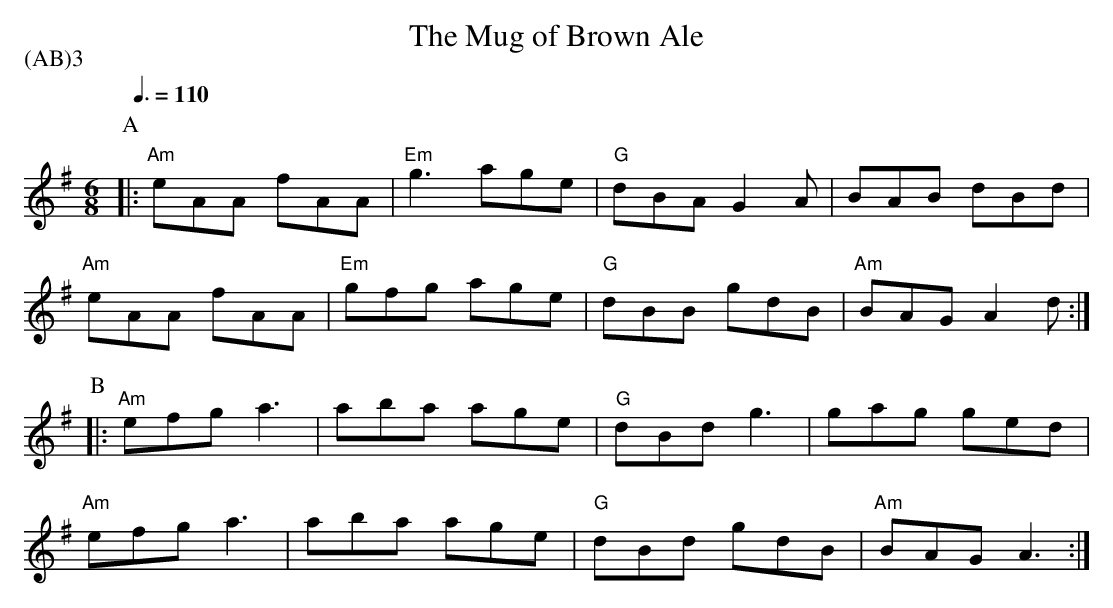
X:1
T:Mug of Brown Ale, The
P:(AB)3
M:6/8
L:1/8
Q:3/8=110
K:G
[P:A]|:"Am"eAA fAA|"Em"g3age|"G"dBA G2A|BAB dBd|
"Am"eAA fAA|"Em"gfg age|"G"dBB gdB|"Am"BAG A2d:|
[P:B]|:"Am"efg a3|aba age|"G"dBd g3|gag ged|
"Am"efg a3|aba age|"G"dBd gdB|"Am"BAG A3:|
